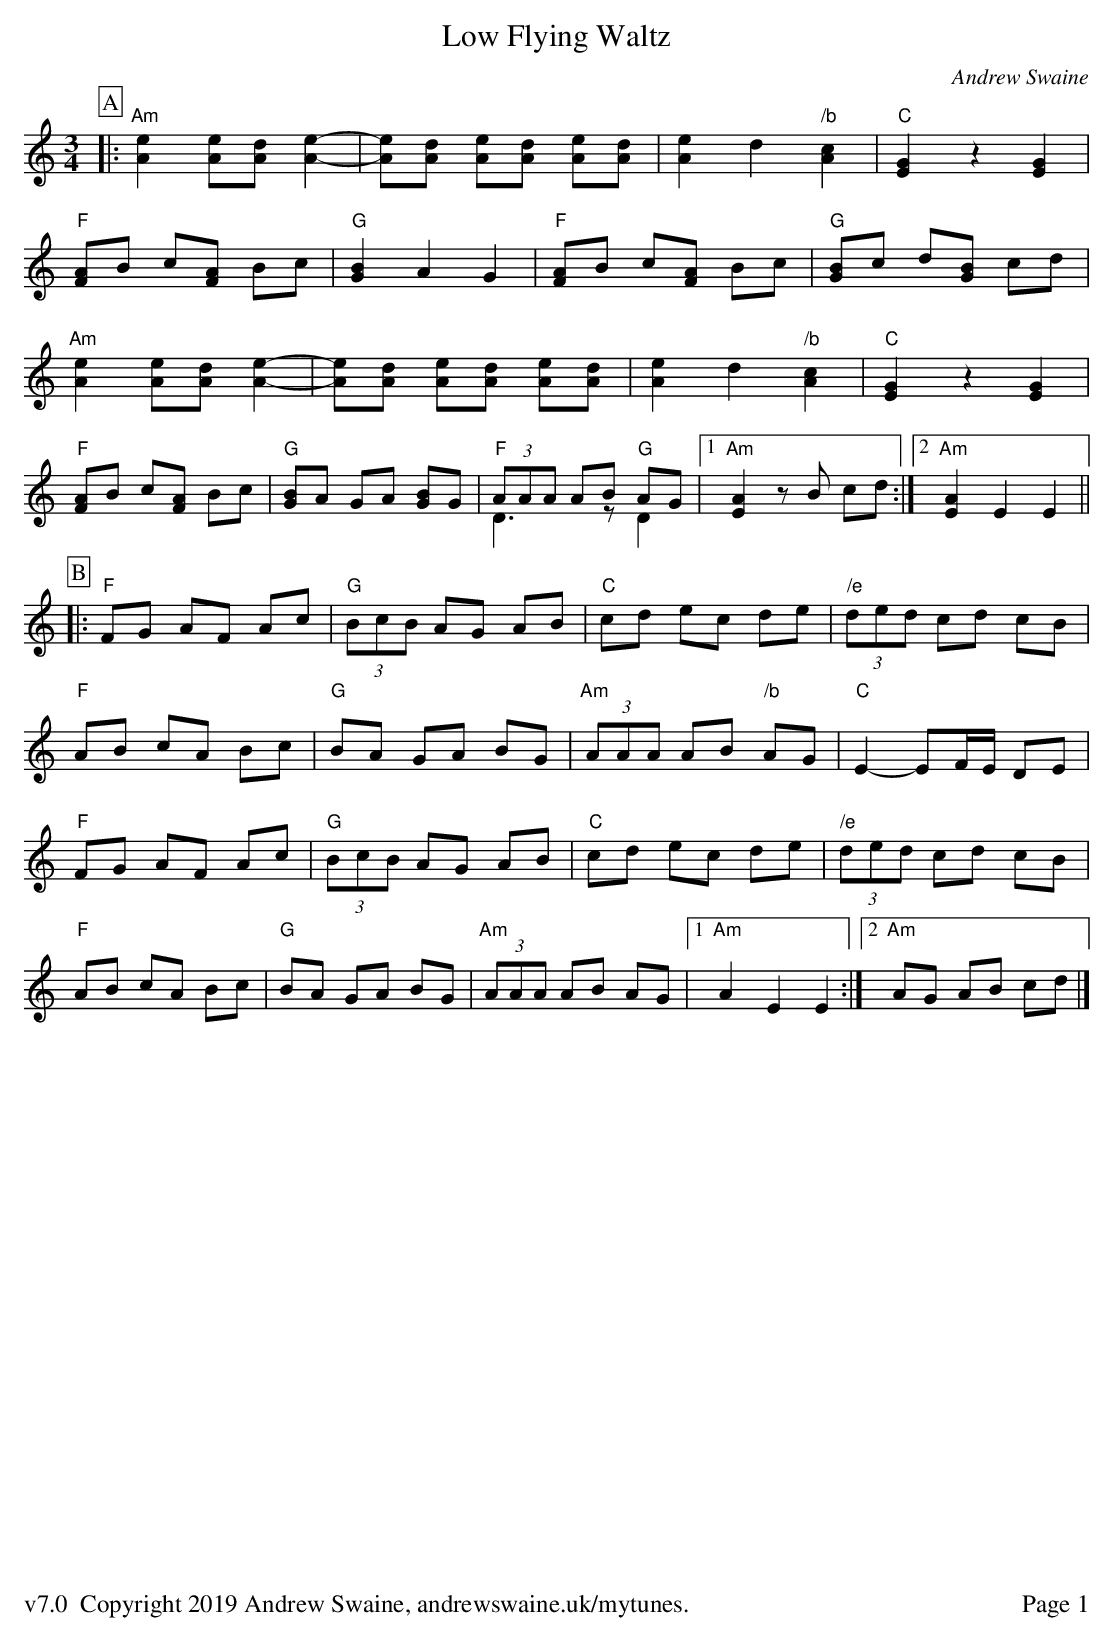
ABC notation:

X:1
T:Low Flying Waltz
C:Andrew Swaine
M:3/4
L:1/8
K:Am
P:A
|:"Am"[eA]2 [eA][dA] [eA]2-|[eA][dA] [eA][dA] [eA][dA]|[eA]2 d2 "/b"[cA]2|"C"[GE]2 z2 [GE]2|
"F"[AF]B c[AF] Bc|"G"[BG]2 A2 G2|"F"[AF]B c[AF] Bc|"G"[BG]c d[BG] cd|
"Am"[eA]2 [eA][dA] [eA]2-|[eA][dA] [eA][dA] [eA][dA]|[eA]2 d2 "/b"[cA]2|"C"[GE]2 z2 [GE]2|
"F"[AF]B c[AF] Bc|"G"[BG]A GA [BG]G|\
"F"(3AAA AB "G"AG & D3zD2|1 "Am"[AE]2 zB cd:|2 "Am"[AE]2 E2 E2||
P:B
|:"F"FG AF Ac|"G"(3BcB AG AB|"C"cd ec de|"/e"(3ded cd cB|
"F"AB cA Bc|"G"BA GA BG|"Am"(3AAA AB "/b"AG|"C"E2- EF/E/ DE|
"F"FG AF Ac|"G"(3BcB AG AB|"C"cd ec de|"/e"(3ded cd cB|
"F"AB cA Bc|"G"BA GA BG|"Am"(3AAA AB AG|1 "Am"A2 E2 E2:|2 "Am"AG AB cd|]
